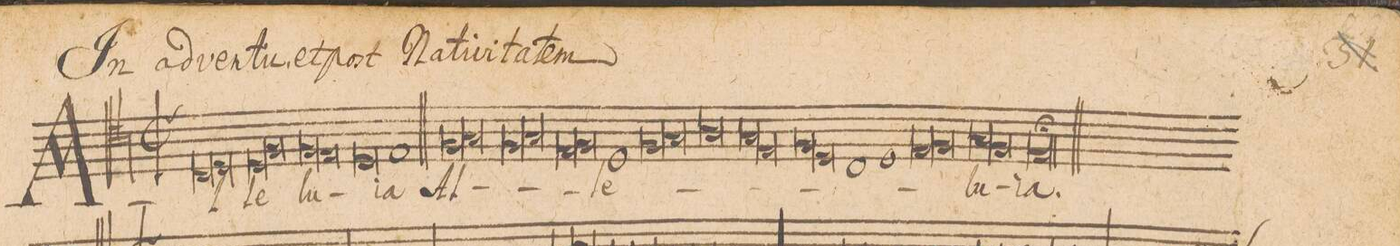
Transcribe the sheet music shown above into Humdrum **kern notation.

**kern	**text	**text
*I"[TENOR.]	*	*
*clefC4	*	*
*k[]	*	*
*met(C|)	*	*
*M2/1	*	*
1C	Al-	.
1D	.	.
*Xlig	*	*
=2-	=2-	=2-
*lig	*	*
1D	-le-	.
1F	.	.
*Xlig	*	*
=3-	=3-	=3-
*lig	*	*
1F	-lu-	.
1E	.	.
*Xlig	*	*
=4-	=4-	=4-
0D	.	.
=5-	=5-	=5-
1E	-ia	.
=||	=||	=||
*lig	*	*
1F	Al-	.
=6-	=6-	=6-
1G	.	.
*Xlig	*	*
*lig	*	*
1F	.	.
=7-	=7-	=7-
1G	.	.
*Xlig	*	*
*lig	*	*
1E	.	.
=8-	=8-	=8-
1F	.	.
*Xlig	*	*
1D	-le-	.
=9-	=9-	=9-
*lig	*	*
1F	.	.
1G	.	.
*Xlig	*	*
=10-	=10-	=10-
0A	.	.
=11-	=11-	=11-
*lig	*	*
1G	.	.
1E	.	.
*Xlig	*	*
=12-	=12-	=12-
*lig	*	*
1F	.	.
1D	.	.
*Xlig	*	*
=13-	=13-	=13-
1C	.	.
1D	.	.
=14-	=14-	=14-
*lig	*	*
1E	.	.
1F	.	.
*Xlig	*	*
=15-	=15-	=15-
*lig	*	*
1G	-lu-	.
1F	.	.
*Xlig	*	*
=16-	=16-	=16-
0E;	-ia.	.
*-	*-	*-
